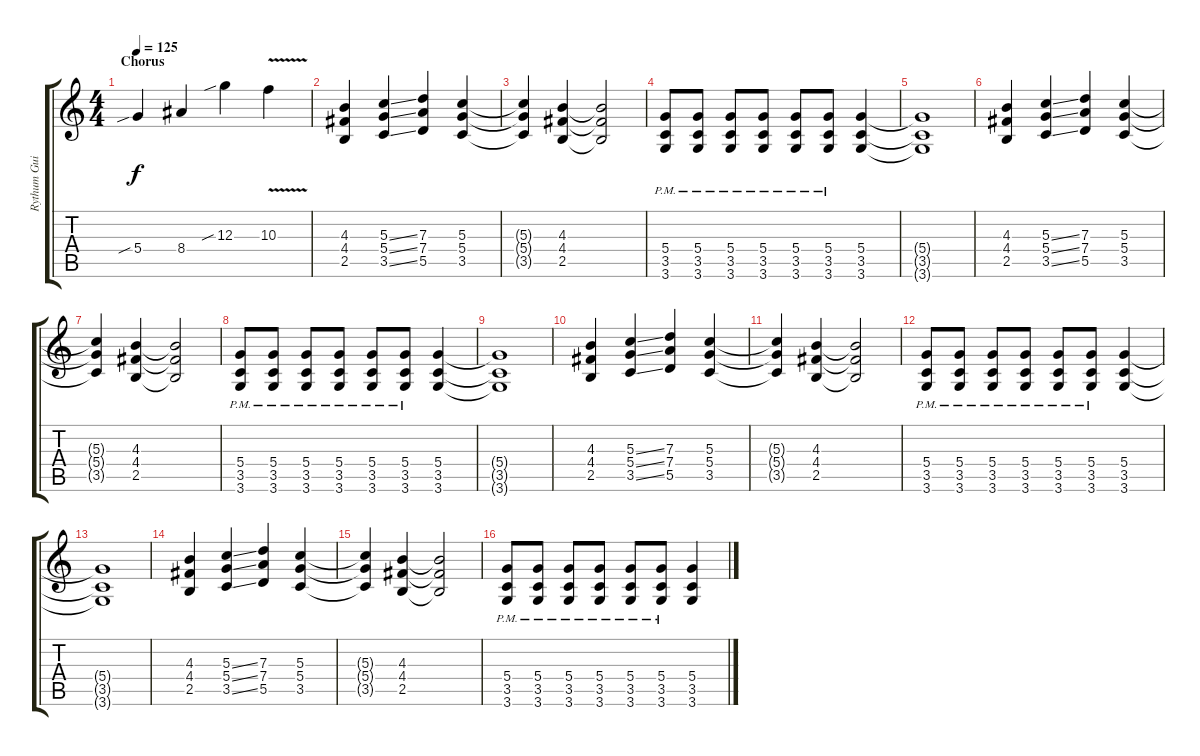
\track ("Rythum Guitar" "Rythum Gui") {instrument distortionguitar}
\staff {score tabs}
\tuning (E4 B3 G3 D3 A2 E2) {hide}
\ts (4 4)
\section ("" "Chorus")
\tempo 125
\clef g2
\ks c
5.4{sib}.4{dy f instrument distortionguitar} 8.4.4 12.3{sib}.4 10.3{v}.4 |
(4.3 4.4 2.5).4 (5.3{ss} 5.4{ss} 3.5{ss}).4 (7.3 7.4 5.5).4 (5.3 5.4 3.5).4 |
(5.3{t} 5.4{t} 3.5{t}).4 (4.3 4.4 2.5).4 (4.3{t} 4.4{t} 2.5{t}).2 |
(5.4{pm} 3.5{pm} 3.6{pm}).8 (5.4{pm} 3.5{pm} 3.6{pm}).8 (5.4{pm} 3.5{pm} 3.6{pm}).8 (5.4{pm} 3.5{pm} 3.6{pm}).8 (5.4{pm} 3.5{pm} 3.6{pm}).8 (5.4{pm} 3.5{pm} 3.6{pm}).8 (5.4 3.5 3.6).4 |
(5.4{t} 3.5{t} 3.6{t}).1 |
(4.3 4.4 2.5).4 (5.3{ss} 5.4{ss} 3.5{ss}).4 (7.3 7.4 5.5).4 (5.3 5.4 3.5).4 |
(5.3{t} 5.4{t} 3.5{t}).4 (4.3 4.4 2.5).4 (4.3{t} 4.4{t} 2.5{t}).2 |
(5.4{pm} 3.5{pm} 3.6{pm}).8 (5.4{pm} 3.5{pm} 3.6{pm}).8 (5.4{pm} 3.5{pm} 3.6{pm}).8 (5.4{pm} 3.5{pm} 3.6{pm}).8 (5.4{pm} 3.5{pm} 3.6{pm}).8 (5.4{pm} 3.5{pm} 3.6{pm}).8 (5.4 3.5 3.6).4 |
(5.4{t} 3.5{t} 3.6{t}).1 |
(4.3 4.4 2.5).4 (5.3{ss} 5.4{ss} 3.5{ss}).4 (7.3 7.4 5.5).4 (5.3 5.4 3.5).4 |
(5.3{t} 5.4{t} 3.5{t}).4 (4.3 4.4 2.5).4 (4.3{t} 4.4{t} 2.5{t}).2 |
(5.4{pm} 3.5{pm} 3.6{pm}).8 (5.4{pm} 3.5{pm} 3.6{pm}).8 (5.4{pm} 3.5{pm} 3.6{pm}).8 (5.4{pm} 3.5{pm} 3.6{pm}).8 (5.4{pm} 3.5{pm} 3.6{pm}).8 (5.4{pm} 3.5{pm} 3.6{pm}).8 (5.4 3.5 3.6).4 |
(5.4{t} 3.5{t} 3.6{t}).1 |
(4.3 4.4 2.5).4 (5.3{ss} 5.4{ss} 3.5{ss}).4 (7.3 7.4 5.5).4 (5.3 5.4 3.5).4 |
(5.3{t} 5.4{t} 3.5{t}).4 (4.3 4.4 2.5).4 (4.3{t} 4.4{t} 2.5{t}).2 |
(5.4{pm} 3.5{pm} 3.6{pm}).8 (5.4{pm} 3.5{pm} 3.6{pm}).8 (5.4{pm} 3.5{pm} 3.6{pm}).8 (5.4{pm} 3.5{pm} 3.6{pm}).8 (5.4{pm} 3.5{pm} 3.6{pm}).8 (5.4{pm} 3.5{pm} 3.6{pm}).8 (5.4 3.5 3.6).4
